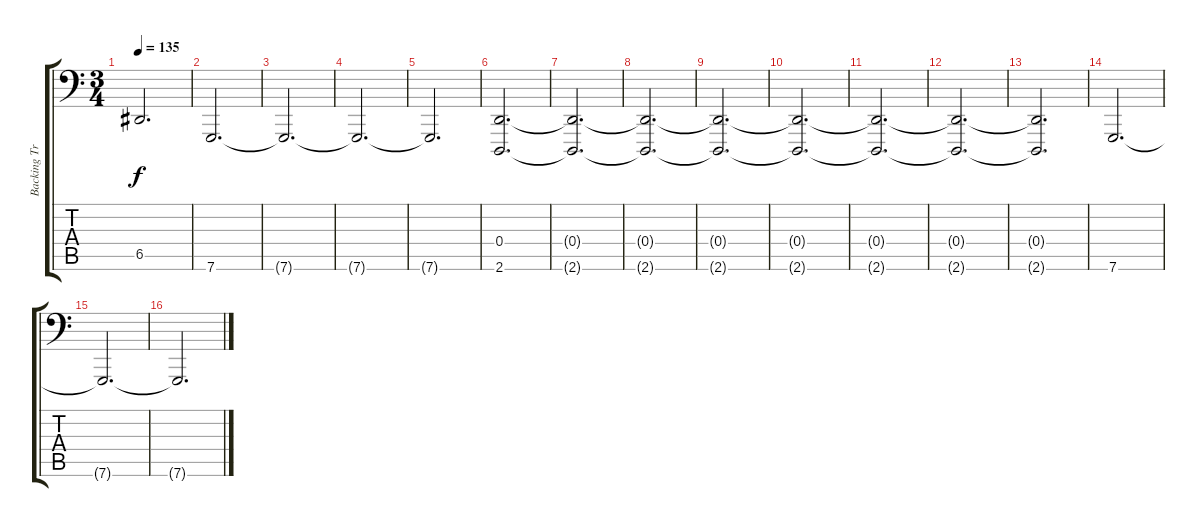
\track ("Backing Track" "Backing Tr") {instrument stringensemble2}
\staff {score tabs}
\tuning (E3 B2 G2 D2 A1 C1) {hide}
\ts (3 4)
\tempo 135
\clef f4
\ks c
6.5{t}.2{d dy f} |
7.6.2{d} |
7.6{t}.2{d} |
7.6{t}.2{d} |
7.6{t}.2{d} |
(0.4 2.6).2{d} |
(0.4{t} 2.6{t}).2{d} |
(0.4{t} 2.6{t}).2{d} |
(0.4{t} 2.6{t}).2{d} |
(0.4{t} 2.6{t}).2{d} |
(0.4{t} 2.6{t}).2{d} |
(0.4{t} 2.6{t}).2{d} |
(0.4{t} 2.6{t}).2{d} |
7.6.2{d} |
7.6{t}.2{d} |
7.6{t}.2{d}
